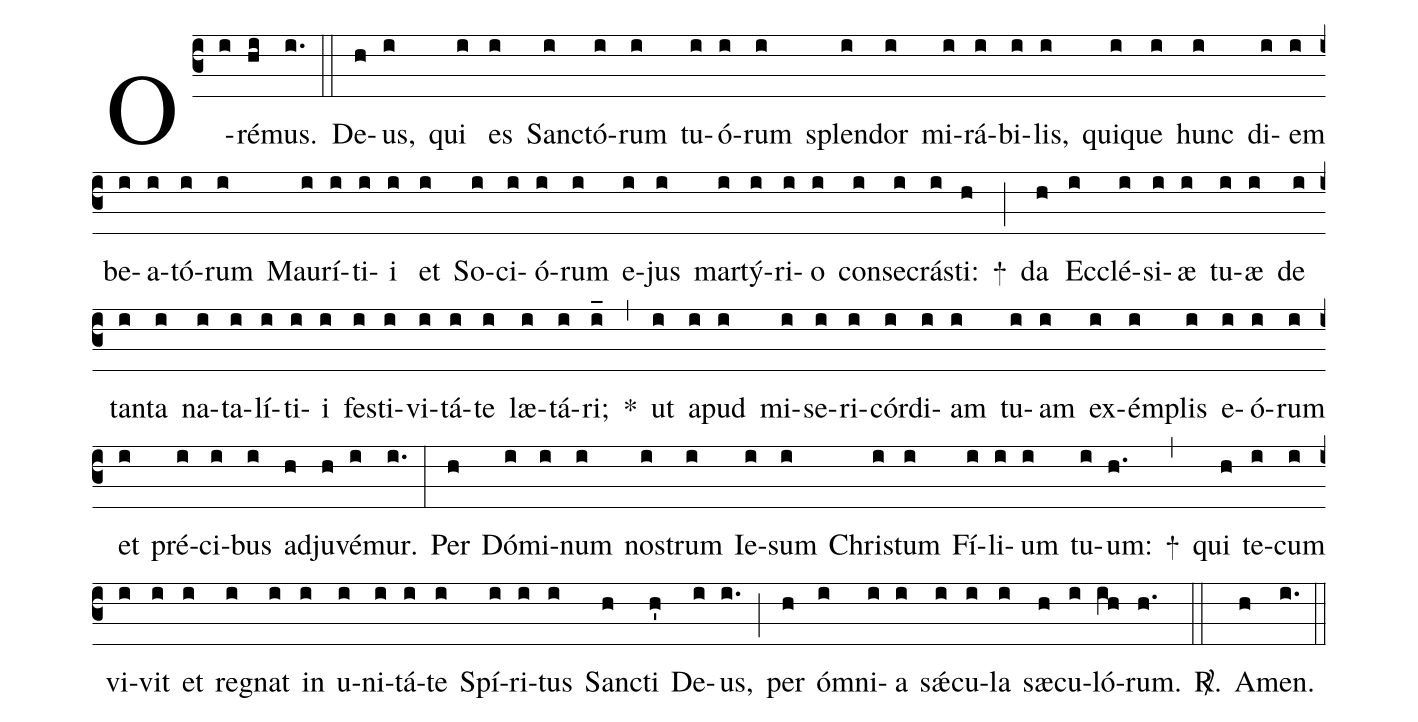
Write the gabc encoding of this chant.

%%
(c3)
O(i)ré(hi)mus.(i.) (::)

De(h)us,(i) qui(i) es(i) Sanc(i)tó(i)rum(i) tu(i)ó(i)rum(i) splen(i)dor(i) mi(i)rá(i)bi(i)lis,(i) qui(i)que(i) hunc(i) di(i)em(i) be(i)a(i)tó(i)rum(i) Mau(i)rí(i)ti(i)i(i) et(i) So(i)ci(i)ó(i)rum(i) e(i)jus(i) mar(i)tý(i)ri(i)o(i) con(i)se(i)crás(i)ti:(h) +(;)
da(h) Ec(i)clé(i)si(i)æ(i) tu(i)æ(i) de(i) tan(i)ta(i) na(i)ta(i)lí(i)ti(i)i(i) fes(i)ti(i)vi(i)tá(i)te(i) læ(i)tá(i)ri;(i_) *(,)
ut(i) a(i)pud(i) mi(i)se(i)ri(i)cór(i)di(i)am(i) tu(i)am(i) ex(i)ém(i)plis(i) e(i)ó(i)rum(i) et(i) pré(i)ci(i)bus(i) ad(h)ju(h)vé(i)mur.(i.) (:)

Per(h) Dó(i)mi(i)num(i) nos(i)trum(i) Ie(i)sum(i) Chris(i)tum(i) Fí(i)li(i)um(i) tu(i)um:(h.) +(,)
qui(h) te(i)cum(i) vi(i)vit(i) et(i) reg(i)nat(i) in(i) u(i)ni(i)tá(i)te(i) Spí(i)ri(i)tus(i) San(h)cti(h') De(i)us,(i.) (;)
per(h) óm(i)ni(i)a(i) sǽ(i)cu(i)la(i) sæ(h)cu(i)ló(ih)rum.(h.) <sp>R/</sp>.(::)
A(h)men.(i.) (::)
